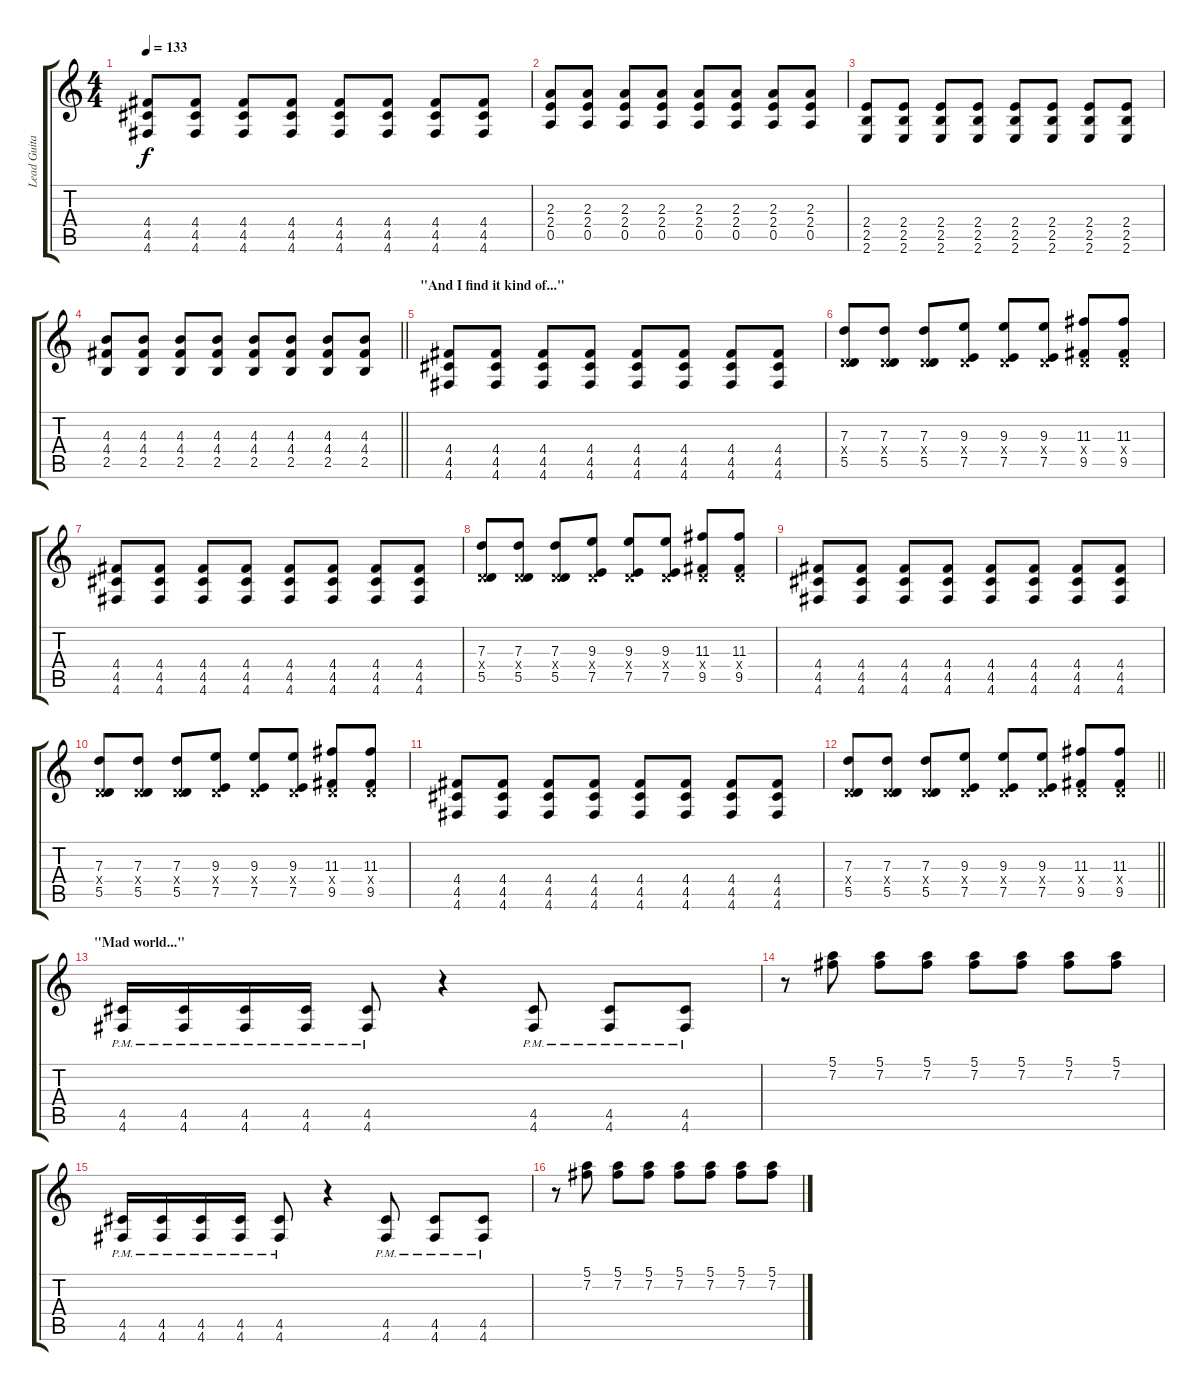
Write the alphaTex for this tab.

\track ("Lead Guitar" "Lead Guita") {instrument distortionguitar}
\staff {score tabs}
\tuning (E4 B3 G3 D3 A2 D2) {hide}
\ts (4 4)
\tempo 133
\clef g2
\ks c
(4.4 4.5 4.6).8{dy f} (4.4 4.5 4.6).8 (4.4 4.5 4.6).8 (4.4 4.5 4.6).8 (4.4 4.5 4.6).8 (4.4 4.5 4.6).8 (4.4 4.5 4.6).8 (4.4 4.5 4.6).8 |
(2.3 2.4 0.5).8 (2.3 2.4 0.5).8 (2.3 2.4 0.5).8 (2.3 2.4 0.5).8 (2.3 2.4 0.5).8 (2.3 2.4 0.5).8 (2.3 2.4 0.5).8 (2.3 2.4 0.5).8 |
(2.4 2.5 2.6).8 (2.4 2.5 2.6).8 (2.4 2.5 2.6).8 (2.4 2.5 2.6).8 (2.4 2.5 2.6).8 (2.4 2.5 2.6).8 (2.4 2.5 2.6).8 (2.4 2.5 2.6).8 |
\barLineRight lightlight
(4.3 4.4 2.5).8 (4.3 4.4 2.5).8 (4.3 4.4 2.5).8 (4.3 4.4 2.5).8 (4.3 4.4 2.5).8 (4.3 4.4 2.5).8 (4.3 4.4 2.5).8 (4.3 4.4 2.5).8 |
\section ("" "\"And I find it kind of...\"")
(4.4 4.5 4.6).8 (4.4 4.5 4.6).8 (4.4 4.5 4.6).8 (4.4 4.5 4.6).8 (4.4 4.5 4.6).8 (4.4 4.5 4.6).8 (4.4 4.5 4.6).8 (4.4 4.5 4.6).8 |
(7.3 0.4{x} 5.5).8 (7.3 0.4{x} 5.5).8 (7.3 0.4{x} 5.5).8 (9.3 0.4{x} 7.5).8 (9.3 0.4{x} 7.5).8 (9.3 0.4{x} 7.5).8 (11.3 0.4{x} 9.5).8 (11.3 0.4{x} 9.5).8 |
(4.4 4.5 4.6).8 (4.4 4.5 4.6).8 (4.4 4.5 4.6).8 (4.4 4.5 4.6).8 (4.4 4.5 4.6).8 (4.4 4.5 4.6).8 (4.4 4.5 4.6).8 (4.4 4.5 4.6).8 |
(7.3 0.4{x} 5.5).8 (7.3 0.4{x} 5.5).8 (7.3 0.4{x} 5.5).8 (9.3 0.4{x} 7.5).8 (9.3 0.4{x} 7.5).8 (9.3 0.4{x} 7.5).8 (11.3 0.4{x} 9.5).8 (11.3 0.4{x} 9.5).8 |
(4.4 4.5 4.6).8 (4.4 4.5 4.6).8 (4.4 4.5 4.6).8 (4.4 4.5 4.6).8 (4.4 4.5 4.6).8 (4.4 4.5 4.6).8 (4.4 4.5 4.6).8 (4.4 4.5 4.6).8 |
(7.3 0.4{x} 5.5).8 (7.3 0.4{x} 5.5).8 (7.3 0.4{x} 5.5).8 (9.3 0.4{x} 7.5).8 (9.3 0.4{x} 7.5).8 (9.3 0.4{x} 7.5).8 (11.3 0.4{x} 9.5).8 (11.3 0.4{x} 9.5).8 |
(4.4 4.5 4.6).8 (4.4 4.5 4.6).8 (4.4 4.5 4.6).8 (4.4 4.5 4.6).8 (4.4 4.5 4.6).8 (4.4 4.5 4.6).8 (4.4 4.5 4.6).8 (4.4 4.5 4.6).8 |
\barLineRight lightlight
(7.3 0.4{x} 5.5).8 (7.3 0.4{x} 5.5).8 (7.3 0.4{x} 5.5).8 (9.3 0.4{x} 7.5).8 (9.3 0.4{x} 7.5).8 (9.3 0.4{x} 7.5).8 (11.3 0.4{x} 9.5).8 (11.3 0.4{x} 9.5).8 |
\section ("" "\"Mad world...\"")
(4.5{pm} 4.6{pm}).16 (4.5{pm} 4.6{pm}).16 (4.5{pm} 4.6{pm}).16 (4.5{pm} 4.6{pm}).16 (4.5{pm} 4.6{pm}).8 r.4 (4.5{pm} 4.6{pm}).8 (4.5{pm} 4.6{pm}).8 (4.5{pm} 4.6{pm}).8 |
r.8 (5.1 7.2).8 (5.1 7.2).8 (5.1 7.2).8 (5.1 7.2).8 (5.1 7.2).8 (5.1 7.2).8 (5.1 7.2).8 |
(4.5{pm} 4.6{pm}).16 (4.5{pm} 4.6{pm}).16 (4.5{pm} 4.6{pm}).16 (4.5{pm} 4.6{pm}).16 (4.5{pm} 4.6{pm}).8 r.4 (4.5{pm} 4.6{pm}).8 (4.5{pm} 4.6{pm}).8 (4.5{pm} 4.6{pm}).8 |
r.8 (5.1 7.2).8 (5.1 7.2).8 (5.1 7.2).8 (5.1 7.2).8 (5.1 7.2).8 (5.1 7.2).8 (5.1 7.2).8
